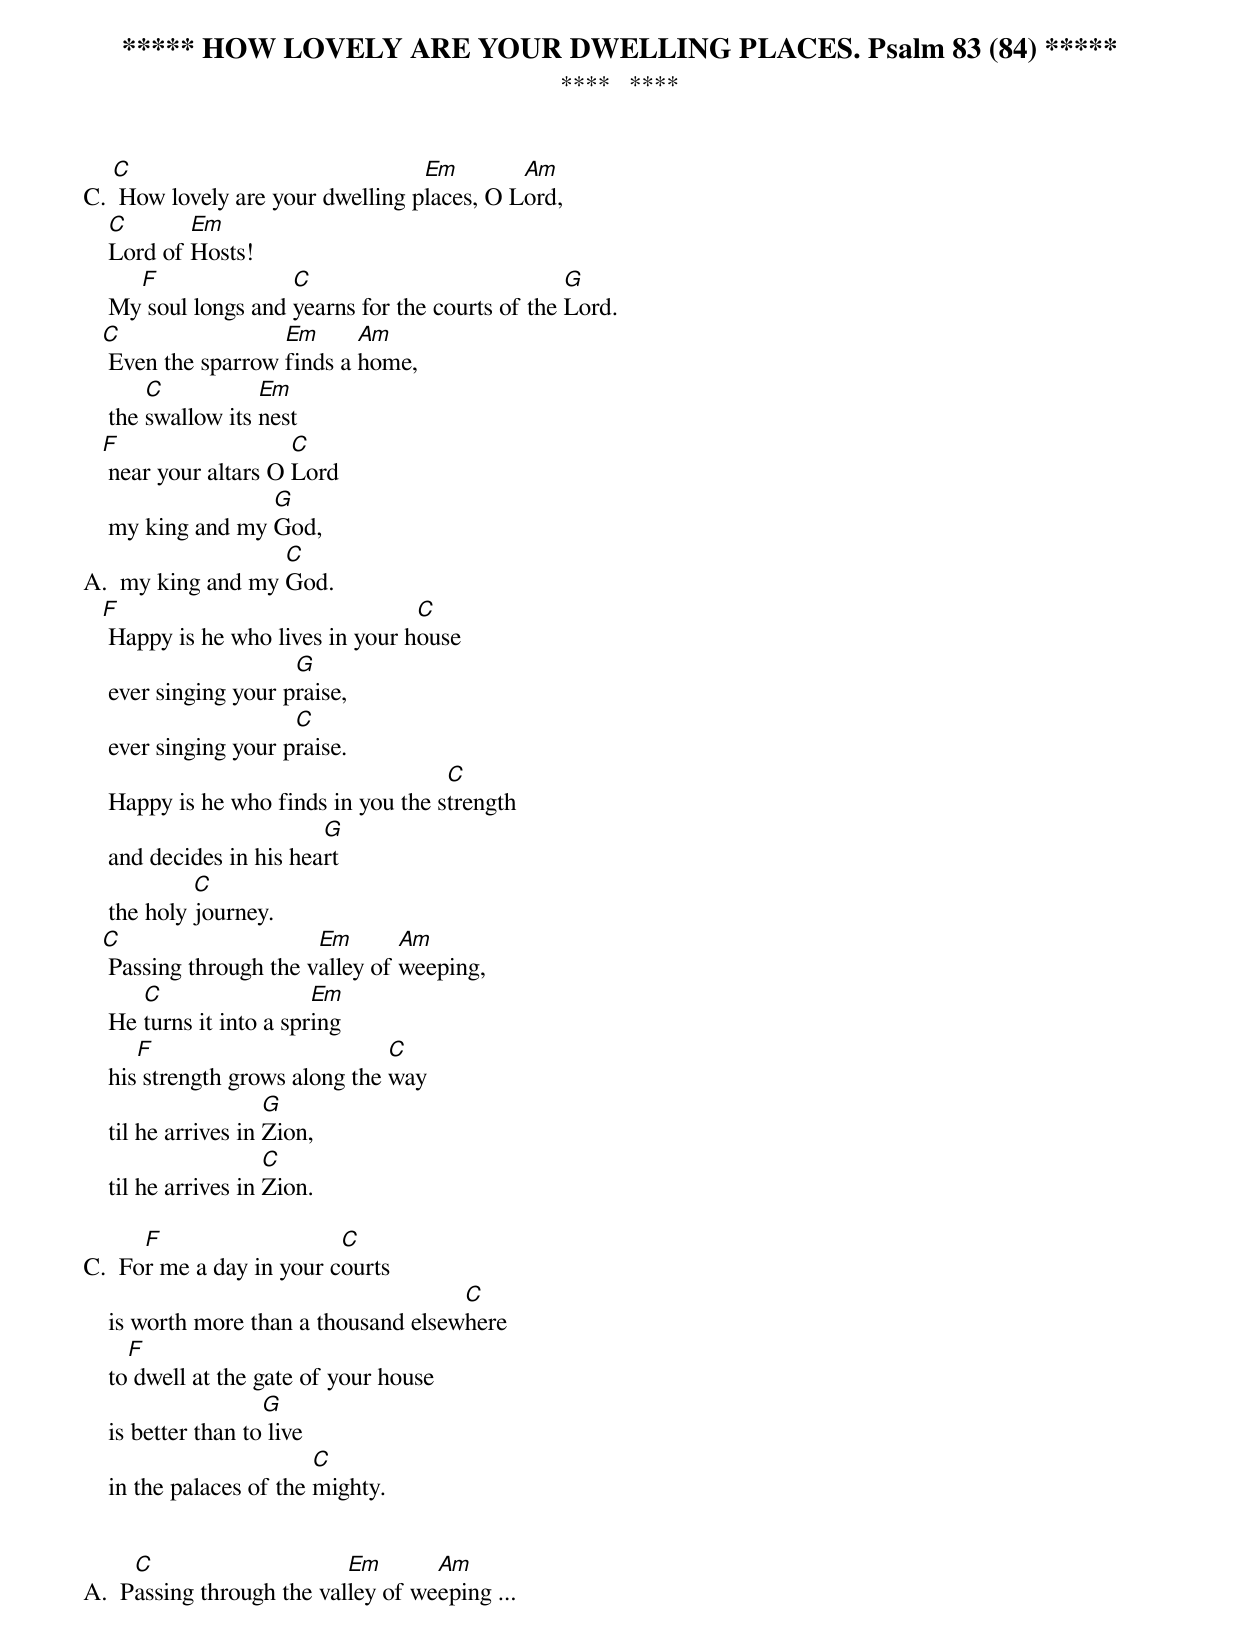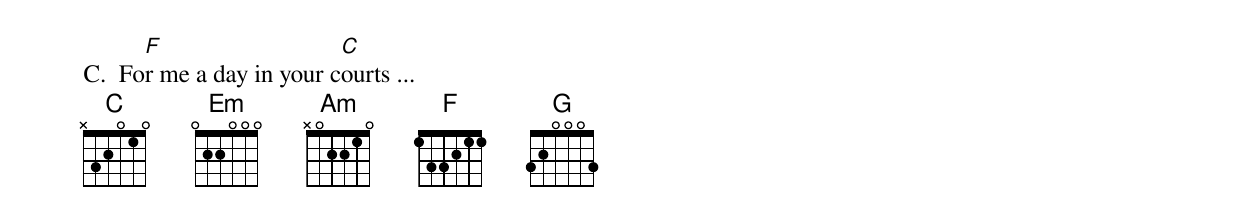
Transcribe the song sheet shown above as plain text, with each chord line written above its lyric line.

***** HOW LOVELY ARE YOUR DWELLING PLACES. Psalm 83 (84) *****
****   ****
   C                              Em        Am
C.  How lovely are your dwelling places, O Lord,
    C       Em
    Lord of Hosts!
      F               C                            G
    My soul longs and yearns for the courts of the Lord.
   C                 Em      Am
    Even the sparrow finds a home,
        C           Em
    the swallow its nest
   F                   C
    near your altars O Lord
                   G
    my king and my God,
                   C
A.  my king and my God.
   F                               C
    Happy is he who lives in your house
                       G
    ever singing your praise,
                       C
    ever singing your praise.
                                      C
    Happy is he who finds in you the strength
                          G
    and decides in his heart
             C
    the holy journey.
   C                     Em       Am
    Passing through the valley of weeping,
       C                  Em
    He turns it into a spring
       F                         C
    his strength grows along the way
                      G
    til he arrives in Zion,
                      C
    til he arrives in Zion.

      F                   C
C.  For me a day in your courts
                                       C
    is worth more than a thousand elsewhere
      F
    to dwell at the gate of your house
                     G
    is better than to live
                          C
    in the palaces of the mighty.


     C                     Em       Am
A.  Passing through the valley of weeping ...

      F                   C
C.  For me a day in your courts ...
